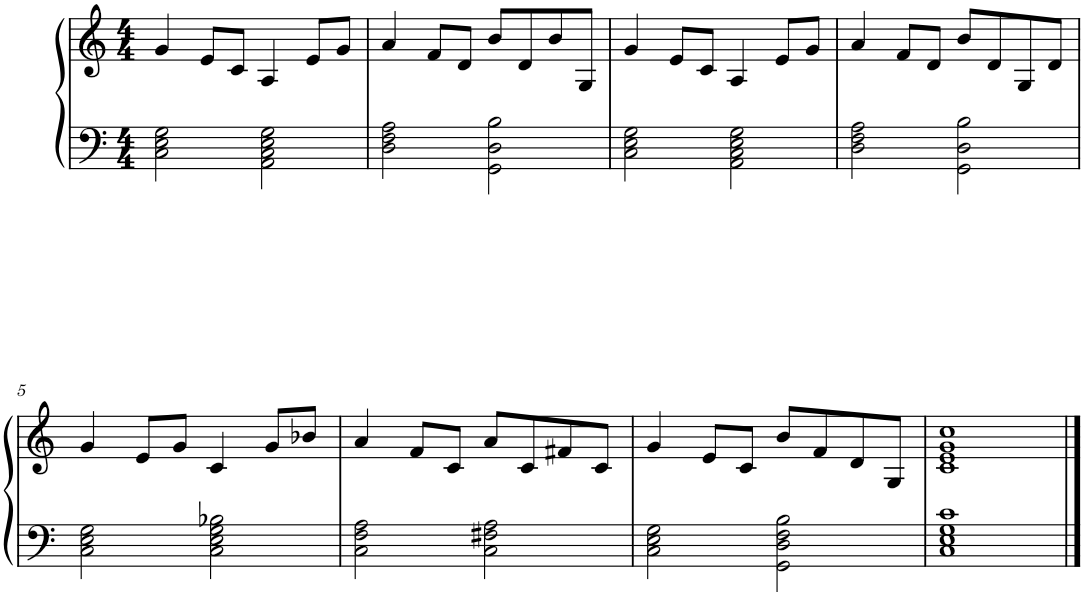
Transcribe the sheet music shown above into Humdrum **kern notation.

**kern	**kern
*part1	*part1
*staff2	*staff1
*I"Piano	*
*I'Pno.	*
*clefF4	*clefG2
*k[]	*k[]
*M4/4	*M4/4
=1	=1
2C\ 2E\ 2G\	4g/
.	8e/L
.	8c/J
2AA\ 2C\ 2E\ 2G\	4A/
.	8e/L
.	8g/J
=2	=2
2D\ 2F\ 2A\	4a/
.	8f/L
.	8d/J
2GG\ 2D\ 2B\	8b/L
.	8d/
.	8b/
.	8G/J
=3	=3
2C\ 2E\ 2G\	4g/
.	8e/L
.	8c/J
2AA\ 2C\ 2E\ 2G\	4A/
.	8e/L
.	8g/J
=4	=4
2D\ 2F\ 2A\	4a/
.	8f/L
.	8d/J
2GG\ 2D\ 2B\	8b/L
.	8d/
.	8G/
.	8d/J
!!LO:LB:g=z
=5	=5
2C\ 2E\ 2G\	4g/
.	8e/L
.	8g/J
2C\ 2E\ 2G\ 2B-X\	4c/
.	8g/L
.	8b-X/J
=6	=6
2C\ 2F\ 2A\	4a/
.	8f/L
.	8c/J
2C\ 2F#X\ 2A\	8a/L
.	8c/
.	8f#X/
.	8c/J
=7	=7
2C\ 2E\ 2G\	4g/
.	8e/L
.	8c/J
2GG\ 2D\ 2F\ 2B\	8b/L
.	8f/
.	8d/
.	8G/J
=8	=8
1C 1E 1G 1c	1c 1e 1g 1cc
==	==
*-	*-
